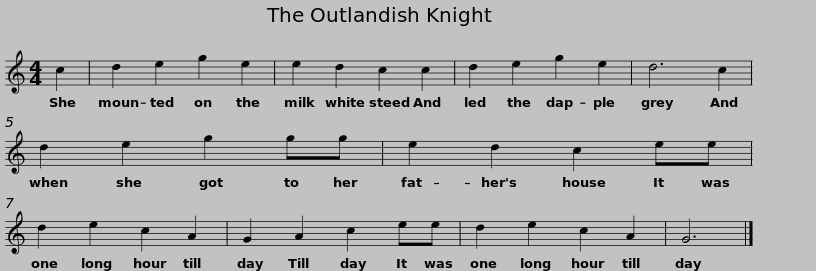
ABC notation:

X:1
L:1/8
M:4/4
I:linebreak $
K:C
V:1 treble
V:1
 c2 | d2 e2 g2 e2 | e2 d2 c2 c2 | d2 e2 g2 e2 | d6 c2 | %5
 d2 e2 g2 gg |$ e2 d2 c2 ee | d2 e2 c2 A2 | G2 A2 c2 ee | d2 e2 c2 A2 | %10
 G6 |] %11
